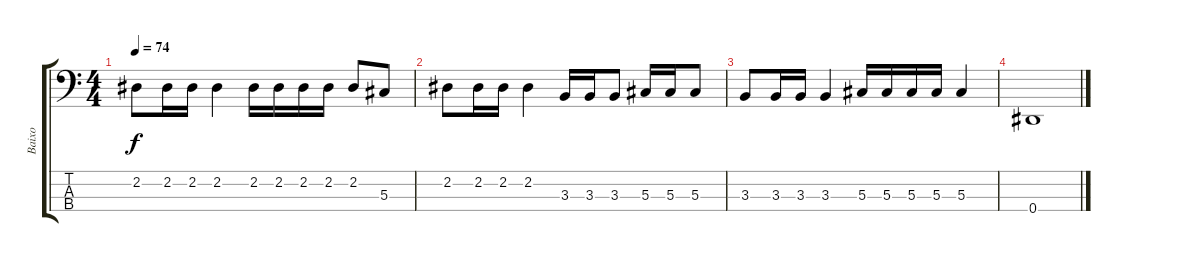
\track ("Baixo" "Baixo") {instrument electricbassfinger}
\staff {score tabs}
\tuning (Gb2 Db2 Ab1 Eb1) {hide}
\ts (4 4)
\tempo 74
\clef f4
\ks c
2.2.8{dy f} 2.2.16 2.2.16 2.2.4 2.2.16 2.2.16 2.2.16 2.2.16 2.2.8 5.3.8 |
2.2.8 2.2.16 2.2.16 2.2.4 3.3.16 3.3.16 3.3.8 5.3.16 5.3.16 5.3.8 |
3.3.8 3.3.16 3.3.16 3.3.4 5.3.16 5.3.16 5.3.16 5.3.16 5.3.4 |
0.4.1
